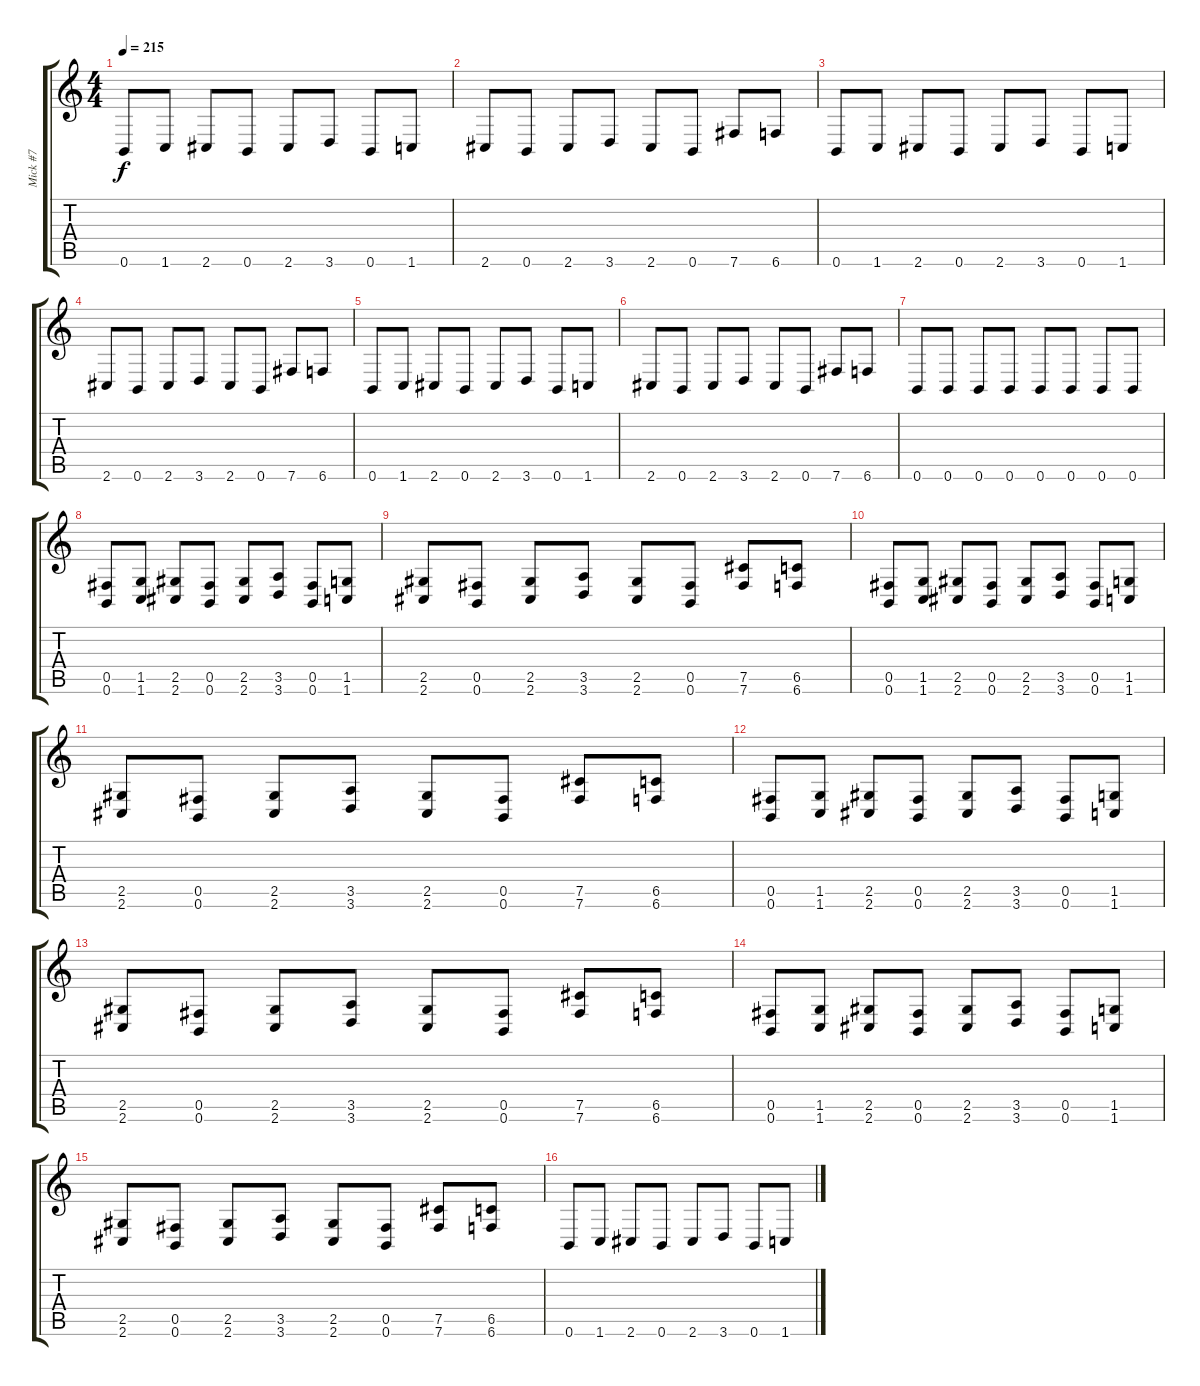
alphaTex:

\track ("Mick #7" "Mick #7") {instrument overdrivenguitar}
\staff {score tabs}
\tuning (Db4 Ab3 E3 B2 Gb2 B1) {hide}
\ts (4 4)
\tempo 215
\clef g2
\ks c
0.6.8{dy f volume 15} 1.6.8 2.6.8 0.6.8 2.6.8 3.6.8 0.6.8 1.6.8 |
2.6.8 0.6.8 2.6.8 3.6.8 2.6.8 0.6.8 7.6.8 6.6.8 |
0.6.8 1.6.8 2.6.8 0.6.8 2.6.8 3.6.8 0.6.8 1.6.8 |
2.6.8 0.6.8 2.6.8 3.6.8 2.6.8 0.6.8 7.6.8 6.6.8 |
0.6.8 1.6.8 2.6.8 0.6.8 2.6.8 3.6.8 0.6.8 1.6.8 |
2.6.8 0.6.8 2.6.8 3.6.8 2.6.8 0.6.8 7.6.8 6.6.8 |
0.6.8 0.6.8 0.6.8 0.6.8 0.6.8 0.6.8 0.6.8 0.6.8 |
(0.5 0.6).8 (1.5 1.6).8 (2.5 2.6).8 (0.5 0.6).8 (2.5 2.6).8 (3.5 3.6).8 (0.5 0.6).8 (1.5 1.6).8 |
(2.5 2.6).8 (0.5 0.6).8 (2.5 2.6).8 (3.5 3.6).8 (2.5 2.6).8 (0.5 0.6).8 (7.5 7.6).8 (6.5 6.6).8 |
(0.5 0.6).8 (1.5 1.6).8 (2.5 2.6).8 (0.5 0.6).8 (2.5 2.6).8 (3.5 3.6).8 (0.5 0.6).8 (1.5 1.6).8 |
(2.5 2.6).8 (0.5 0.6).8 (2.5 2.6).8 (3.5 3.6).8 (2.5 2.6).8 (0.5 0.6).8 (7.5 7.6).8 (6.5 6.6).8 |
(0.5 0.6).8 (1.5 1.6).8 (2.5 2.6).8 (0.5 0.6).8 (2.5 2.6).8 (3.5 3.6).8 (0.5 0.6).8 (1.5 1.6).8 |
(2.5 2.6).8 (0.5 0.6).8 (2.5 2.6).8 (3.5 3.6).8 (2.5 2.6).8 (0.5 0.6).8 (7.5 7.6).8 (6.5 6.6).8 |
(0.5 0.6).8 (1.5 1.6).8 (2.5 2.6).8 (0.5 0.6).8 (2.5 2.6).8 (3.5 3.6).8 (0.5 0.6).8 (1.5 1.6).8 |
(2.5 2.6).8 (0.5 0.6).8 (2.5 2.6).8 (3.5 3.6).8 (2.5 2.6).8 (0.5 0.6).8 (7.5 7.6).8 (6.5 6.6).8 |
0.6.8 1.6.8 2.6.8 0.6.8 2.6.8 3.6.8 0.6.8 1.6.8
